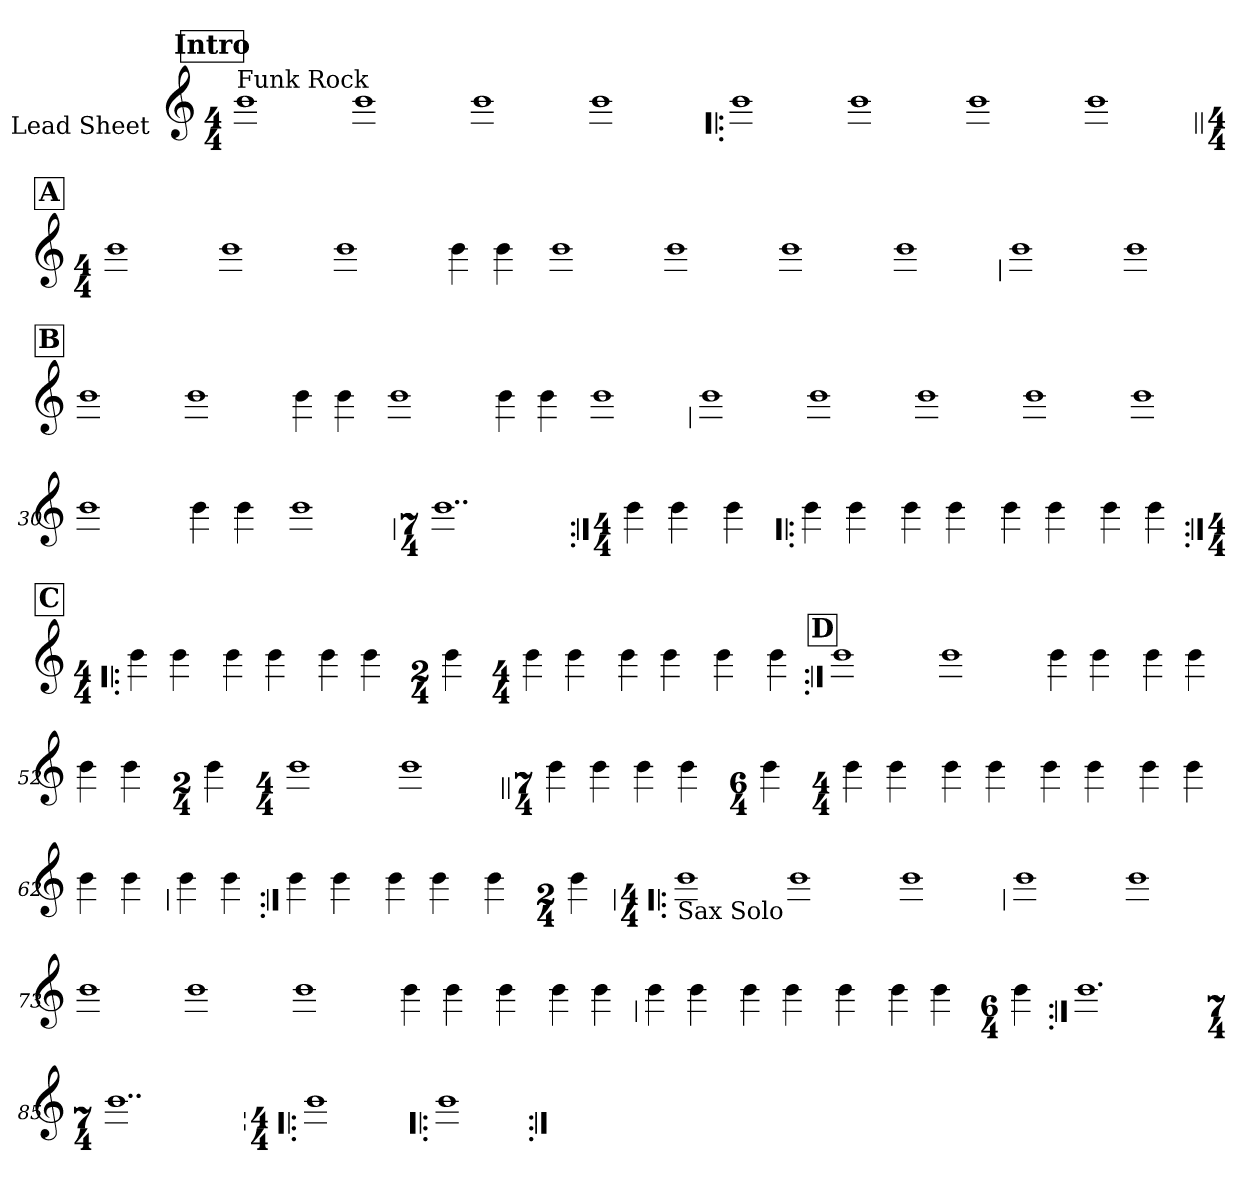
**kern
*part1
*staff1
*I"Lead Sheet
*stria0
*clefG2
*k[]
*C:
*M4/4
*MM115
!!LO:REH:place=s1:a:t=Intro
=1||
!LO:TX:a:t=Funk Rock
1b
=2-
1b
=3-
1b
=4-
1b
=5!|:
1b
=6-
1b
=7-
1b
=8-
1b
!!LO:LB:g=z
!!LO:REH:place=s1:a:t=A
=9||
*M4/4
1b
=10-
1b
=11-
1b
=12-
4b
4b
=13-
1b
=14-
1b
=15-
1b
=16-
1b
!!LO:LB:g=z
=17
1b
=18-
1b
!!LO:REH:place=s1:a:t=B
=19-
1b
=20-
1b
=21-
4b
4b
=22-
1b
=23-
4b
4b
=24-
1b
!!LO:LB:g=z
=25
1b
=26-
1b
=27-
1b
=28-
1b
=29-
1b
=30-
1b
=31-
4b
4b
=32-
1b
!!LO:LB:g=z
=33
*M7/4
1..b
=34:|!
*M4/4
4b
4b
=35-
4b
=36!|:
4b
4b
=37-
4b
4b
=38-
4b
4b
=39-
4b
4b
!!LO:LB:g=z
!!LO:REH:place=s1:a:t=C
=40:|!|:
*M4/4
4b
4b
=41-
4b
4b
=42-
4b
4b
=43-
*M2/4
4b
=44-
*M4/4
4b
4b
=45-
4b
4b
=46-
4b
=47-
4b
!!LO:LB:g=z
!!LO:REH:place=s1:a:t=D
=48:|!
1b
=49-
1b
=50-
4b
4b
=51-
4b
4b
=52-
4b
4b
=53-
*M2/4
4b
=54-
*M4/4
1b
=55-
1b
!!LO:LB:g=z
=56||
*M7/4
4b
4b
4b
4b
=57-
*M6/4
4b
=58-
*M4/4
4b
4b
=59-
4b
4b
=60-
4b
4b
=61-
4b
4b
=62-
4b
4b
!!LO:LB:g=z
=63
4b
4b
=64:|!
4b
4b
=65-
4b
4b
=66-
4b
=67-
*M2/4
4b
=68!|:
*M4/4
!LO:TX:b:t=Sax Solo
1b
=69-
1b
=70-
1b
!!LO:LB:g=z
=71
1b
=72-
1b
=73-
1b
=74-
1b
=75-
1b
=76-
4b
4b
=77-
4b
=78-
4b
4b
!!LO:LB:g=z
=79
4b
4b
=80-
4b
4b
=81-
4b
=82-
4b
4b
=83-
*M6/4
4b
=84:|!
1.b
=85-
*M7/4
1..b
!!LO:LB:g=z
=86|!:
*M4/4
1b
=87-
1b
=:|!
*-
